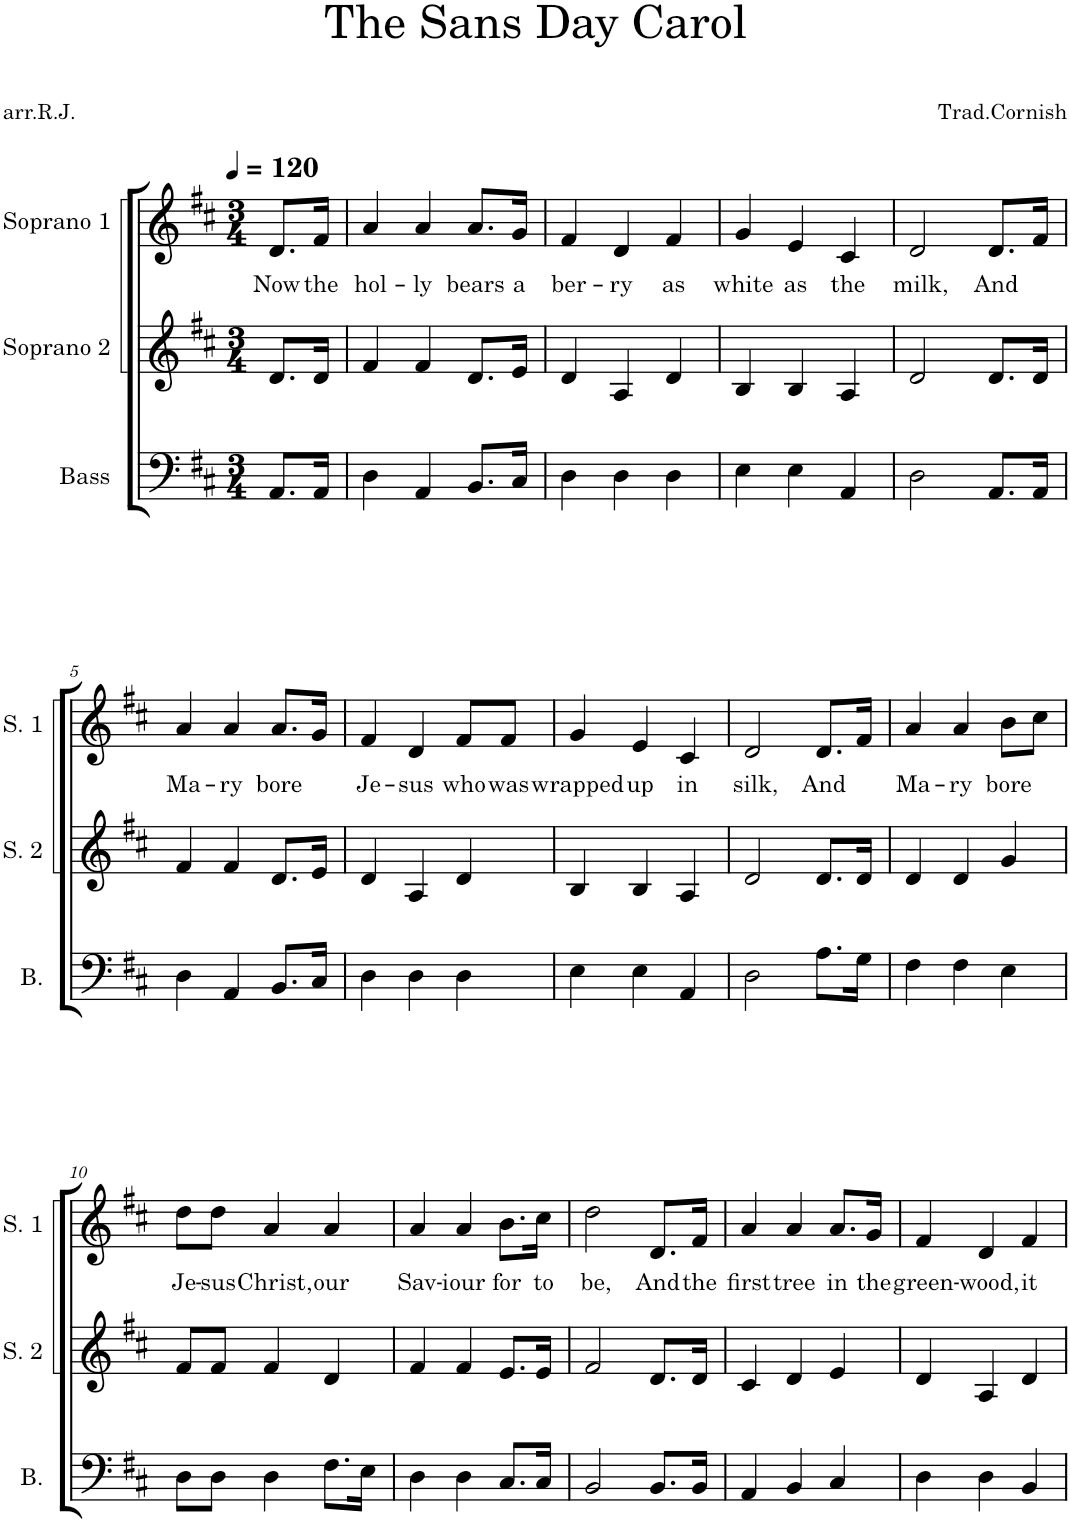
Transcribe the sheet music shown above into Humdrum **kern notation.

**kern	**kern	**kern	**text
*part3	*part2	*part1	*part1
*staff3	*staff2	*staff1	*staff1
*I"Bass	*I"Soprano 2	*I"Soprano 1	*
*I'B.	*I'S. 2	*I'S. 1	*
*clefF4	*clefG2	*clefG2	*
*k[f#c#]	*k[f#c#]	*k[f#c#]	*
*M3/4	*M3/4	*M3/4	*
*MM120	*MM120	*MM120	*
=	=	=	=
!	!	!	!LO:LY:b
8.AA/L	8.d/L	8.d/L	Now
!	!	!	!LO:LY:b
16AA/Jk	16d/Jk	16f#/Jk	the
=1	=1	=1	=1
!	!	!	!LO:LY:b
4D\	4f#/	4a/	hol-
!	!	!	!LO:LY:b
4AA/	4f#/	4a/	-ly
!	!	!	!LO:LY:b
8.BB/L	8.d/L	8.a/L	bears
!	!	!	!LO:LY:b
16C#/Jk	16e/Jk	16g/Jk	a
=2	=2	=2	=2
!	!	!	!LO:LY:b
4D\	4d/	4f#/	ber-
!	!	!	!LO:LY:b
4D\	4A/	4d/	-ry
!	!	!	!LO:LY:b
4D\	4d/	4f#/	as
=3	=3	=3	=3
!	!	!	!LO:LY:b
4E\	4B/	4g/	white
!	!	!	!LO:LY:b
4E\	4B/	4e/	as
!	!	!	!LO:LY:b
4AA/	4A/	4c#/	the
=4	=4	=4	=4
!	!	!	!LO:LY:b
2D\	2d/	2d/	milk,
!	!	!	!LO:LY:b
8.AA/L	8.d/L	8.d/L	And
16AA/Jk	16d/Jk	16f#/Jk	.
!!LO:LB:g=z
=5	=5	=5	=5
!	!	!	!LO:LY:b
4D\	4f#/	4a/	Ma-
!	!	!	!LO:LY:b
4AA/	4f#/	4a/	-ry
!	!	!	!LO:LY:b
8.BB/L	8.d/L	8.a/L	bore
16C#/Jk	16e/Jk	16g/Jk	.
=6	=6	=6	=6
!	!	!	!LO:LY:b
4D\	4d/	4f#/	Je-
!	!	!	!LO:LY:b
4D\	4A/	4d/	-sus
!	!	!	!LO:LY:b
4D\	4d/	8f#/L	who
!	!	!	!LO:LY:b
.	.	8f#/J	was
=7	=7	=7	=7
!	!	!	!LO:LY:b
4E\	4B/	4g/	wrapped
!	!	!	!LO:LY:b
4E\	4B/	4e/	up
!	!	!	!LO:LY:b
4AA/	4A/	4c#/	in
=8	=8	=8	=8
!	!	!	!LO:LY:b
2D\	2d/	2d/	silk,
!	!	!	!LO:LY:b
8.A\L	8.d/L	8.d/L	And
16G\Jk	16d/Jk	16f#/Jk	.
=9	=9	=9	=9
!	!	!	!LO:LY:b
4F#\	4d/	4a/	Ma-
!	!	!	!LO:LY:b
4F#\	4d/	4a/	-ry
!	!	!	!LO:LY:b
4E\	4g/	8b\L	bore
.	.	8cc#\J	.
!!LO:LB:g=z
=10	=10	=10	=10
!	!	!	!LO:LY:b
8D\L	8f#/L	8dd\L	Je-
!	!	!	!LO:LY:b
8D\J	8f#/J	8dd\J	-sus
!	!	!	!LO:LY:b
4D\	4f#/	4a/	Christ,
!	!	!	!LO:LY:b
8.F#\L	4d/	4a/	our
16E\Jk	.	.	.
=11	=11	=11	=11
!	!	!	!LO:LY:b
4D\	4f#/	4a/	Sav-
!	!	!	!LO:LY:b
4D\	4f#/	4a/	-iour
!	!	!	!LO:LY:b
8.C#/L	8.e/L	8.b\L	for
!	!	!	!LO:LY:b
16C#/Jk	16e/Jk	16cc#\Jk	to
=12	=12	=12	=12
!	!	!	!LO:LY:b
2BB/	2f#/	2dd\	be,
!	!	!	!LO:LY:b
8.BB/L	8.d/L	8.d/L	And
!	!	!	!LO:LY:b
16BB/Jk	16d/Jk	16f#/Jk	the
=13	=13	=13	=13
!	!	!	!LO:LY:b
4AA/	4c#/	4a/	first
!	!	!	!LO:LY:b
4BB/	4d/	4a/	tree
!	!	!	!LO:LY:b
4C#/	4e/	8.a/L	in
!	!	!	!LO:LY:b
.	.	16g/Jk	the
=14	=14	=14	=14
!	!	!	!LO:LY:b
4D\	4d/	4f#/	green-
!	!	!	!LO:LY:b
4D\	4A/	4d/	-wood,
!	!	!	!LO:LY:b
4BB/	4d/	4f#/	it
=	=	=	=
*-	*-	*-	*-
